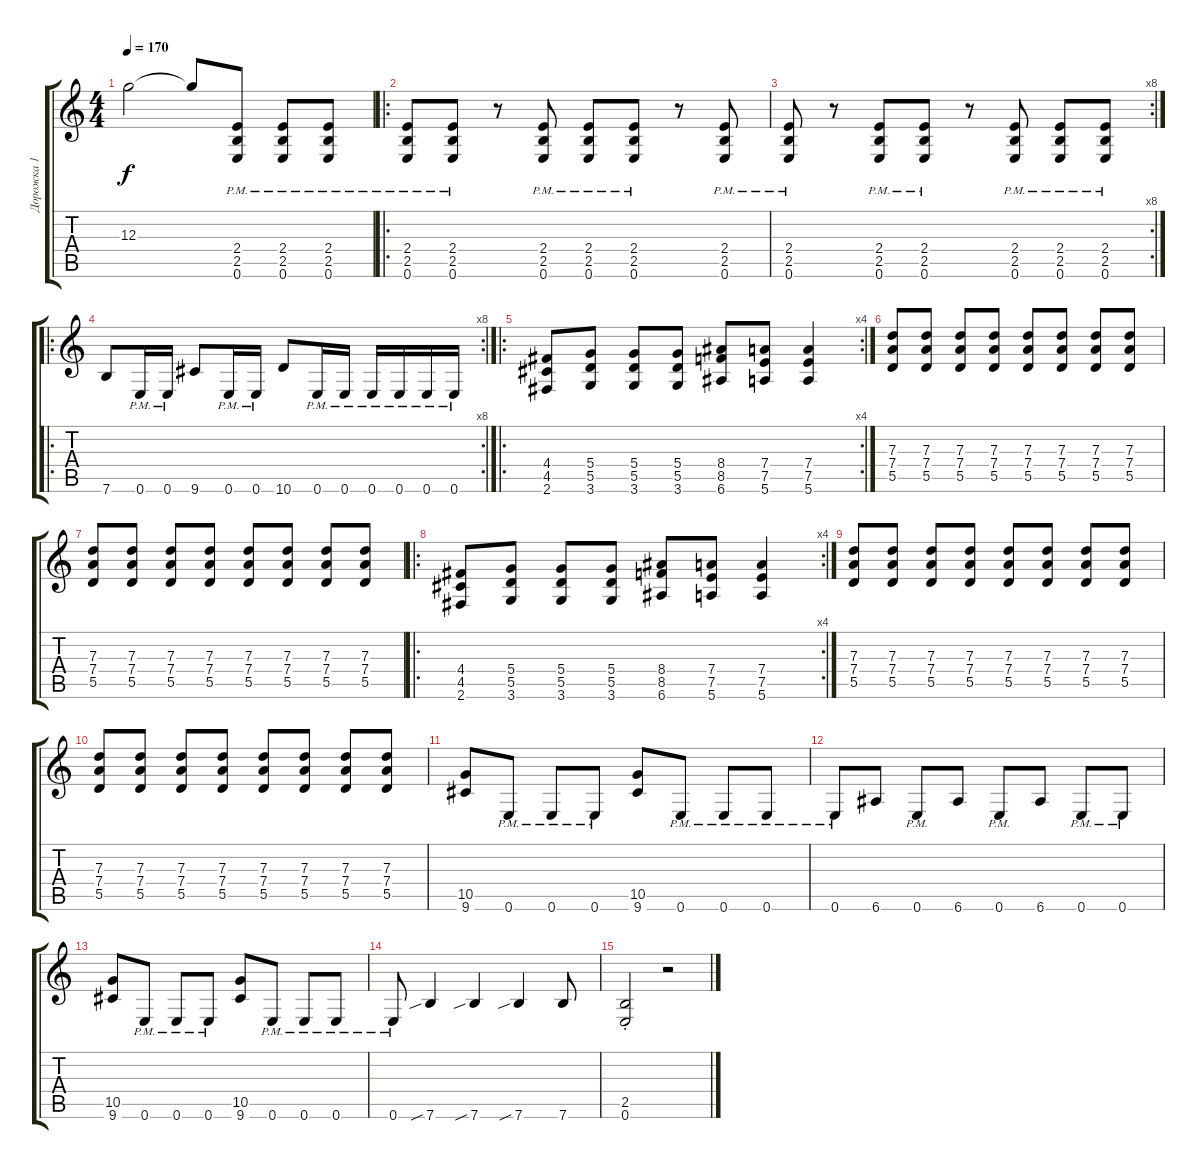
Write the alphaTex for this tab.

\track ("Дорожка 1" "Дорожка 1") {instrument distortionguitar}
\staff {score tabs}
\tuning (E4 B3 G3 D3 A2 E2) {hide}
\ts (4 4)
\tempo 170
\clef g2
\ks c
12.3{t}.2{dy f} 12.3{t}.8 (2.4{pm} 2.5{pm} 0.6{pm}).8 (2.4{pm} 2.5{pm} 0.6{pm}).8 (2.4{pm} 2.5{pm} 0.6{pm}).8 |
\ro
(2.4{pm} 2.5{pm} 0.6{pm}).8 (2.4{pm} 2.5{pm} 0.6{pm}).8 r.8 (2.4{pm} 2.5{pm} 0.6{pm}).8 (2.4{pm} 2.5{pm} 0.6{pm}).8 (2.4{pm} 2.5{pm} 0.6{pm}).8 r.8 (2.4{pm} 2.5{pm} 0.6{pm}).8 |
\rc 8
(2.4{pm} 2.5{pm} 0.6{pm}).8 r.8 (2.4{pm} 2.5{pm} 0.6{pm}).8 (2.4{pm} 2.5{pm} 0.6{pm}).8 r.8 (2.4{pm} 2.5{pm} 0.6{pm}).8 (2.4{pm} 2.5{pm} 0.6{pm}).8 (2.4{pm} 2.5{pm} 0.6{pm}).8 |
\ro
\rc 8
7.6.8 0.6{pm}.16 0.6{pm}.16 9.6.8 0.6{pm}.16 0.6{pm}.16 10.6.8 0.6{pm}.16 0.6{pm}.16 0.6{pm}.16 0.6{pm}.16 0.6{pm}.16 0.6{pm}.16 |
\ro
\rc 4
(4.4 4.5 2.6).8 (5.4 5.5 3.6).8 (5.4 5.5 3.6).8 (5.4 5.5 3.6).8 (8.4 8.5 6.6).8 (7.4 7.5 5.6).8 (7.4 7.5 5.6).4 |
(7.3 7.4 5.5).8 (7.3 7.4 5.5).8 (7.3 7.4 5.5).8 (7.3 7.4 5.5).8 (7.3 7.4 5.5).8 (7.3 7.4 5.5).8 (7.3 7.4 5.5).8 (7.3 7.4 5.5).8 |
(7.3 7.4 5.5).8 (7.3 7.4 5.5).8 (7.3 7.4 5.5).8 (7.3 7.4 5.5).8 (7.3 7.4 5.5).8 (7.3 7.4 5.5).8 (7.3 7.4 5.5).8 (7.3 7.4 5.5).8 |
\ro
\rc 4
(4.4 4.5 2.6).8 (5.4 5.5 3.6).8 (5.4 5.5 3.6).8 (5.4 5.5 3.6).8 (8.4 8.5 6.6).8 (7.4 7.5 5.6).8 (7.4 7.5 5.6).4 |
(7.3 7.4 5.5).8 (7.3 7.4 5.5).8 (7.3 7.4 5.5).8 (7.3 7.4 5.5).8 (7.3 7.4 5.5).8 (7.3 7.4 5.5).8 (7.3 7.4 5.5).8 (7.3 7.4 5.5).8 |
(7.3 7.4 5.5).8 (7.3 7.4 5.5).8 (7.3 7.4 5.5).8 (7.3 7.4 5.5).8 (7.3 7.4 5.5).8 (7.3 7.4 5.5).8 (7.3 7.4 5.5).8 (7.3 7.4 5.5).8 |
(10.5 9.6).8 0.6{pm}.8 0.6{pm}.8 0.6{pm}.8 (10.5 9.6).8 0.6{pm}.8 0.6{pm}.8 0.6{pm}.8 |
0.6{pm}.8 6.6.8 0.6{pm}.8 6.6.8 0.6{pm}.8 6.6.8 0.6{pm}.8 0.6{pm}.8 |
(10.5 9.6).8 0.6{pm}.8 0.6{pm}.8 0.6{pm}.8 (10.5 9.6).8 0.6{pm}.8 0.6{pm}.8 0.6{pm}.8 |
0.6{pm}.8 7.6{sib}.4 7.6{sib}.4 7.6{sib}.4 7.6.8 |
(2.5{st} 0.6{st}).2 r.2
